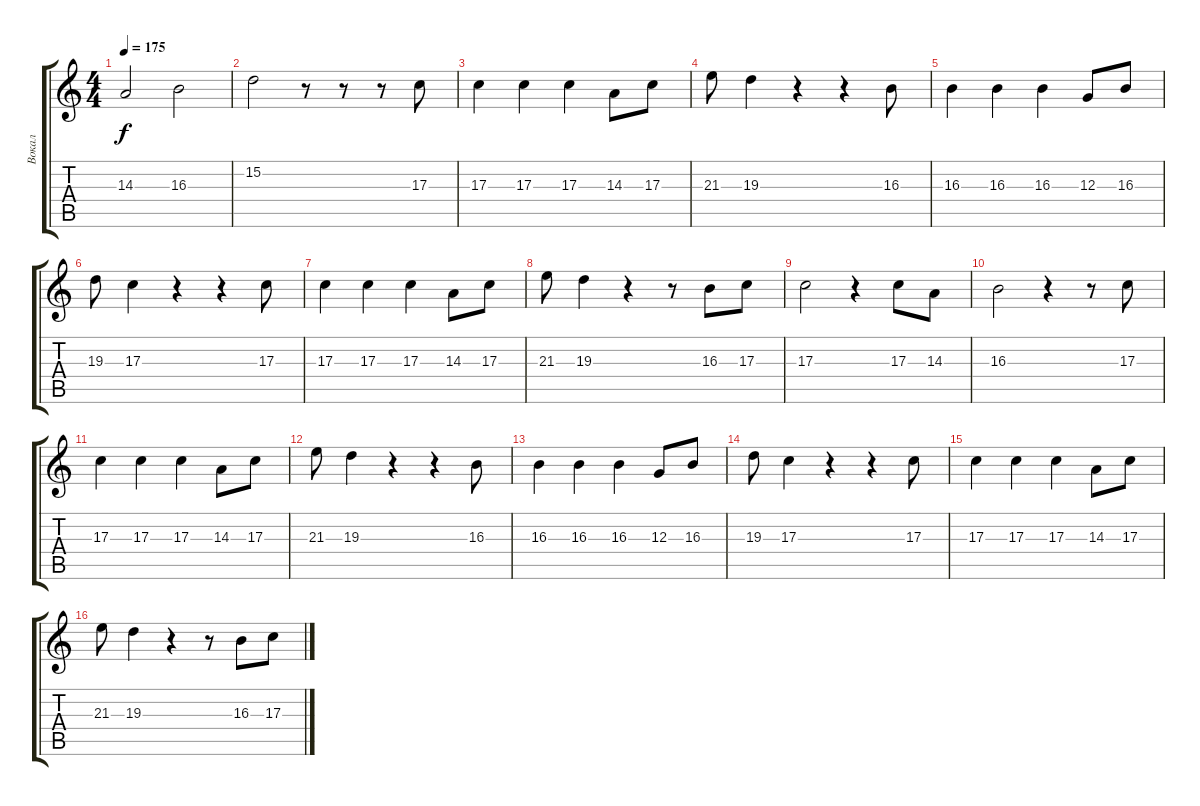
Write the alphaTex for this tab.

\track ("Вокал" "Вокал") {instrument sopranosax}
\staff {score tabs}
\tuning (E4 B3 G3 D3 A2 E2) {hide}
\ts (4 4)
\tempo 175
\clef g2
\ks c
14.3.2{dy f} 16.3.2 |
15.2.2 r.8 r.8 r.8 17.3.8 |
17.3.4 17.3.4 17.3.4 14.3.8 17.3.8 |
21.3.8 19.3.4 r.4 r.4 16.3.8 |
16.3.4 16.3.4 16.3.4 12.3.8 16.3.8 |
19.3.8 17.3.4 r.4 r.4 17.3.8 |
17.3.4 17.3.4 17.3.4 14.3.8 17.3.8 |
21.3.8 19.3.4 r.4 r.8 16.3.8 17.3.8 |
17.3.2 r.4 17.3.8 14.3.8 |
16.3.2 r.4 r.8 17.3.8 |
17.3.4 17.3.4 17.3.4 14.3.8 17.3.8 |
21.3.8 19.3.4 r.4 r.4 16.3.8 |
16.3.4 16.3.4 16.3.4 12.3.8 16.3.8 |
19.3.8 17.3.4 r.4 r.4 17.3.8 |
17.3.4 17.3.4 17.3.4 14.3.8 17.3.8 |
21.3.8 19.3.4 r.4 r.8 16.3.8 17.3.8
